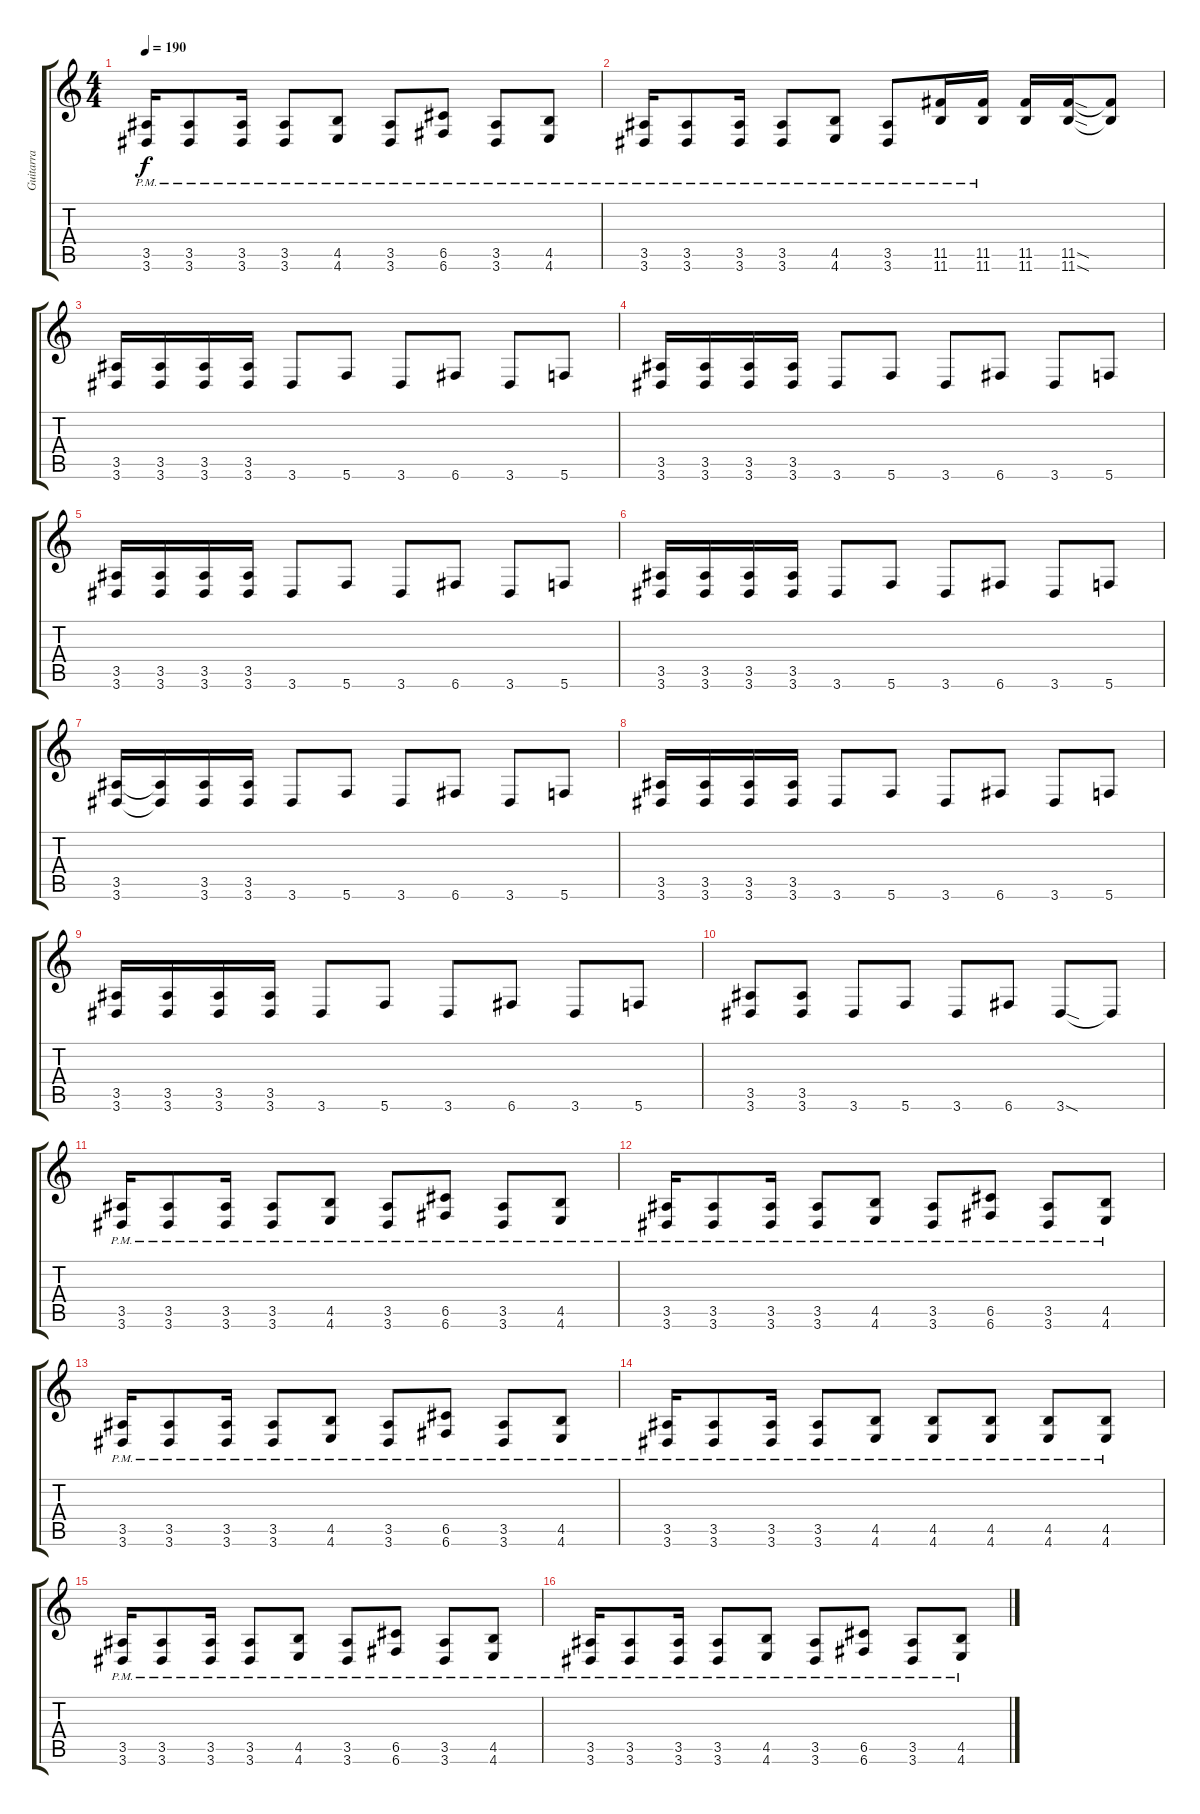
\track ("Guitarra" "Guitarra") {instrument distortionguitar}
\staff {score tabs}
\tuning (D4 A3 F3 C3 G2 C2) {hide}
\ts (4 4)
\tempo 190
\clef g2
\ks c
(3.5{pm} 3.6{pm}).16{dy f} (3.5{pm} 3.6{pm}).8 (3.5{pm} 3.6{pm}).16 (3.5{pm} 3.6{pm}).8 (4.5{pm} 4.6{pm}).8 (3.5{pm} 3.6{pm}).8 (6.5{pm} 6.6{pm}).8 (3.5{pm} 3.6{pm}).8 (4.5{pm} 4.6{pm}).8 |
(3.5{pm} 3.6{pm}).16 (3.5{pm} 3.6{pm}).8 (3.5{pm} 3.6{pm}).16 (3.5{pm} 3.6{pm}).8 (4.5{pm} 4.6{pm}).8 (3.5{pm} 3.6{pm}).8 (11.5{pm} 11.6{pm}).16 (11.5{pm} 11.6{pm}).16 (11.5 11.6).16 (11.5{sod} 11.6{sod}).16 (11.5{t} 11.6{t}).8 |
(3.5 3.6).16 (3.5 3.6).16 (3.5 3.6).16 (3.5 3.6).16 3.6.8 5.6.8 3.6.8 6.6.8 3.6.8 5.6.8 |
(3.5 3.6).16 (3.5 3.6).16 (3.5 3.6).16 (3.5 3.6).16 3.6.8 5.6.8 3.6.8 6.6.8 3.6.8 5.6.8 |
(3.5 3.6).16 (3.5 3.6).16 (3.5 3.6).16 (3.5 3.6).16 3.6.8 5.6.8 3.6.8 6.6.8 3.6.8 5.6.8 |
(3.5 3.6).16 (3.5 3.6).16 (3.5 3.6).16 (3.5 3.6).16 3.6.8 5.6.8 3.6.8 6.6.8 3.6.8 5.6.8 |
(3.5 3.6).16 (3.5{t} 3.6{t}).16 (3.5 3.6).16 (3.5 3.6).16 3.6.8 5.6.8 3.6.8 6.6.8 3.6.8 5.6.8 |
(3.5 3.6).16 (3.5 3.6).16 (3.5 3.6).16 (3.5 3.6).16 3.6.8 5.6.8 3.6.8 6.6.8 3.6.8 5.6.8 |
(3.5 3.6).16 (3.5 3.6).16 (3.5 3.6).16 (3.5 3.6).16 3.6.8 5.6.8 3.6.8 6.6.8 3.6.8 5.6.8 |
(3.5 3.6).8 (3.5 3.6).8 3.6.8 5.6.8 3.6.8 6.6.8 3.6{sod}.8 3.6{t}.8 |
(3.5{pm} 3.6{pm}).16 (3.5{pm} 3.6{pm}).8 (3.5{pm} 3.6{pm}).16 (3.5{pm} 3.6{pm}).8 (4.5{pm} 4.6{pm}).8 (3.5{pm} 3.6{pm}).8 (6.5{pm} 6.6{pm}).8 (3.5{pm} 3.6{pm}).8 (4.5{pm} 4.6{pm}).8 |
(3.5{pm} 3.6{pm}).16 (3.5{pm} 3.6{pm}).8 (3.5{pm} 3.6{pm}).16 (3.5{pm} 3.6{pm}).8 (4.5{pm} 4.6{pm}).8 (3.5{pm} 3.6{pm}).8 (6.5{pm} 6.6{pm}).8 (3.5{pm} 3.6{pm}).8 (4.5{pm} 4.6{pm}).8 |
(3.5{pm} 3.6{pm}).16 (3.5{pm} 3.6{pm}).8 (3.5{pm} 3.6{pm}).16 (3.5{pm} 3.6{pm}).8 (4.5{pm} 4.6{pm}).8 (3.5{pm} 3.6{pm}).8 (6.5{pm} 6.6{pm}).8 (3.5{pm} 3.6{pm}).8 (4.5{pm} 4.6{pm}).8 |
(3.5{pm} 3.6{pm}).16 (3.5{pm} 3.6{pm}).8 (3.5{pm} 3.6{pm}).16 (3.5{pm} 3.6{pm}).8 (4.5{pm} 4.6{pm}).8 (4.5{pm} 4.6{pm}).8 (4.5{pm} 4.6{pm}).8 (4.5{pm} 4.6{pm}).8 (4.5{pm} 4.6{pm}).8 |
(3.5{pm} 3.6{pm}).16 (3.5{pm} 3.6{pm}).8 (3.5{pm} 3.6{pm}).16 (3.5{pm} 3.6{pm}).8 (4.5{pm} 4.6{pm}).8 (3.5{pm} 3.6{pm}).8 (6.5{pm} 6.6{pm}).8 (3.5{pm} 3.6{pm}).8 (4.5{pm} 4.6{pm}).8 |
(3.5{pm} 3.6{pm}).16 (3.5{pm} 3.6{pm}).8 (3.5{pm} 3.6{pm}).16 (3.5{pm} 3.6{pm}).8 (4.5{pm} 4.6{pm}).8 (3.5{pm} 3.6{pm}).8 (6.5{pm} 6.6{pm}).8 (3.5{pm} 3.6{pm}).8 (4.5{pm} 4.6{pm}).8
